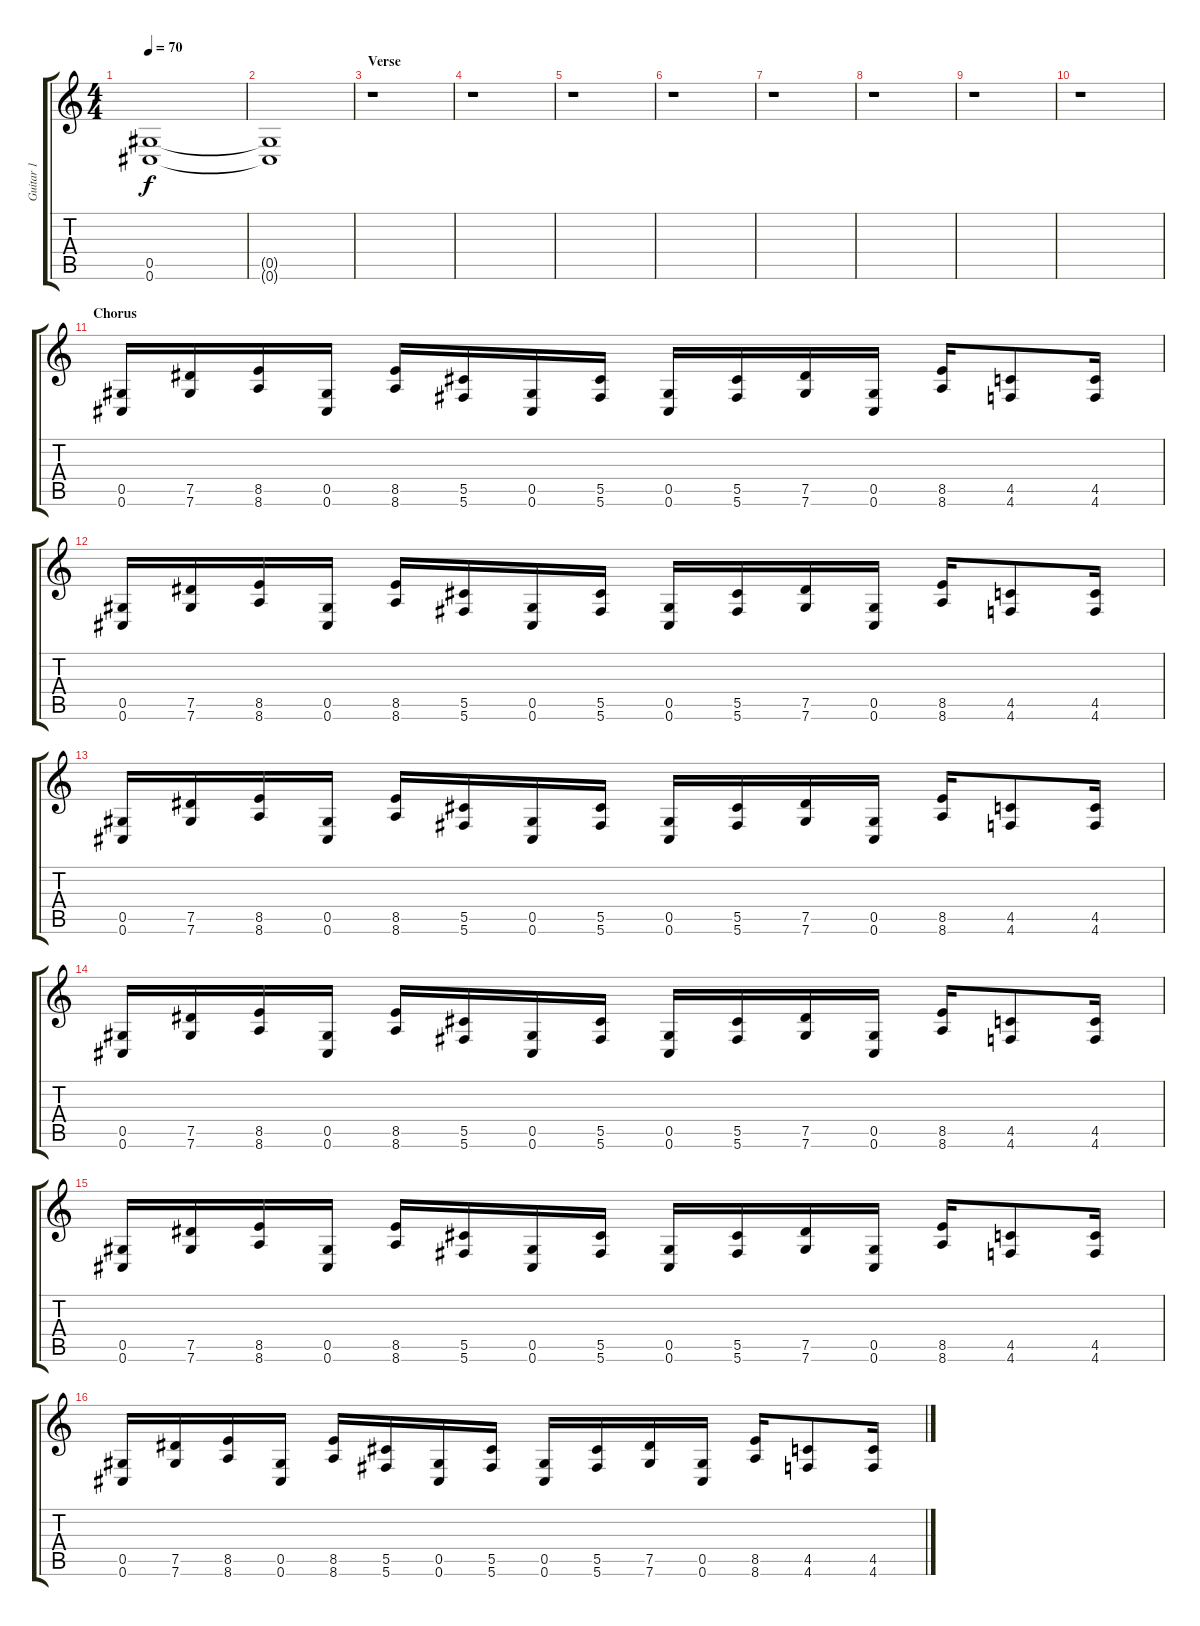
\track ("Guitar 1" "Guitar 1") {instrument distortionguitar}
\staff {score tabs}
\tuning (Eb4 Bb3 Gb3 Db3 Ab2 Db2) {hide}
\ts (4 4)
\tempo 70
\clef g2
\ks c
(0.5{t} 0.6{t}).1{dy f} |
(0.5{t} 0.6{t}).1 |
\section ("" "Verse")
r.1 |
r.1 |
r.1 |
r.1 |
r.1 |
r.1 |
r.1 |
r.1 |
\section ("" "Chorus")
(0.5 0.6).16 (7.5 7.6).16 (8.5 8.6).16 (0.5 0.6).16 (8.5 8.6).16 (5.5 5.6).16 (0.5 0.6).16 (5.5 5.6).16 (0.5 0.6).16 (5.5 5.6).16 (7.5 7.6).16 (0.5 0.6).16 (8.5 8.6).16 (4.5 4.6).8 (4.5 4.6).16 |
(0.5 0.6).16 (7.5 7.6).16 (8.5 8.6).16 (0.5 0.6).16 (8.5 8.6).16 (5.5 5.6).16 (0.5 0.6).16 (5.5 5.6).16 (0.5 0.6).16 (5.5 5.6).16 (7.5 7.6).16 (0.5 0.6).16 (8.5 8.6).16 (4.5 4.6).8 (4.5 4.6).16 |
(0.5 0.6).16 (7.5 7.6).16 (8.5 8.6).16 (0.5 0.6).16 (8.5 8.6).16 (5.5 5.6).16 (0.5 0.6).16 (5.5 5.6).16 (0.5 0.6).16 (5.5 5.6).16 (7.5 7.6).16 (0.5 0.6).16 (8.5 8.6).16 (4.5 4.6).8 (4.5 4.6).16 |
(0.5 0.6).16 (7.5 7.6).16 (8.5 8.6).16 (0.5 0.6).16 (8.5 8.6).16 (5.5 5.6).16 (0.5 0.6).16 (5.5 5.6).16 (0.5 0.6).16 (5.5 5.6).16 (7.5 7.6).16 (0.5 0.6).16 (8.5 8.6).16 (4.5 4.6).8 (4.5 4.6).16 |
(0.5 0.6).16 (7.5 7.6).16 (8.5 8.6).16 (0.5 0.6).16 (8.5 8.6).16 (5.5 5.6).16 (0.5 0.6).16 (5.5 5.6).16 (0.5 0.6).16 (5.5 5.6).16 (7.5 7.6).16 (0.5 0.6).16 (8.5 8.6).16 (4.5 4.6).8 (4.5 4.6).16 |
(0.5 0.6).16 (7.5 7.6).16 (8.5 8.6).16 (0.5 0.6).16 (8.5 8.6).16 (5.5 5.6).16 (0.5 0.6).16 (5.5 5.6).16 (0.5 0.6).16 (5.5 5.6).16 (7.5 7.6).16 (0.5 0.6).16 (8.5 8.6).16 (4.5 4.6).8 (4.5 4.6).16
